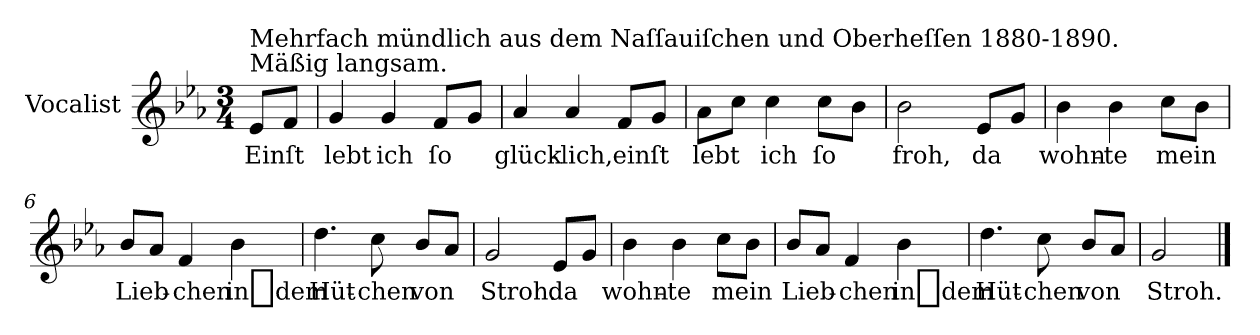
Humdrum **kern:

**kern	**text
*part1	*part1
*staff1	*staff1
*I"Vocalist	*
*k[b-e-a-]	*
*E-:	*
*M3/4	*
=	=
!LO:TX:a:t=Mäßig langsam.	!
!LO:TX:a:t=Mehrfach mündlich aus dem Naſſauiſchen und Oberheſſen 1880-1890.	!
8e-L	Einſt
8fJ	.
=1	=1
4g	lebt
4g	ich
8fL	ſo
8gJ	.
=2	=2
4a-	glück-
4a-	-lich,
8fL	einſt
8gJ	.
=3	=3
8a-L	lebt
8ccJ	.
4cc	ich
8ccL	ſo
8b-J	.
=4	=4
2b-	froh,
8e-L	da
8gJ	.
=5	=5
4b-	wohn-
4b-	-te
8ccL	mein
8b-J	.
=6	=6
8b-L	Lieb-
8a-J	.
4f	-chen
4b-	in_dem
=7	=7
4.dd	Hüt-
8cc	-chen
8b-L	von
8a-J	.
=8	=8
2g	Stroh.
8e-L	da
8gJ	.
=9	=9
4b-	wohn-
4b-	-te
8ccL	mein
8b-J	.
=10	=10
8b-L	Lieb-
8a-J	.
4f	-chen
4b-	in_dem
=11	=11
4.dd	Hüt-
8cc	-chen
8b-L	von
8a-J	.
=12	=12
2g	Stroh.
==	==
*-	*-
